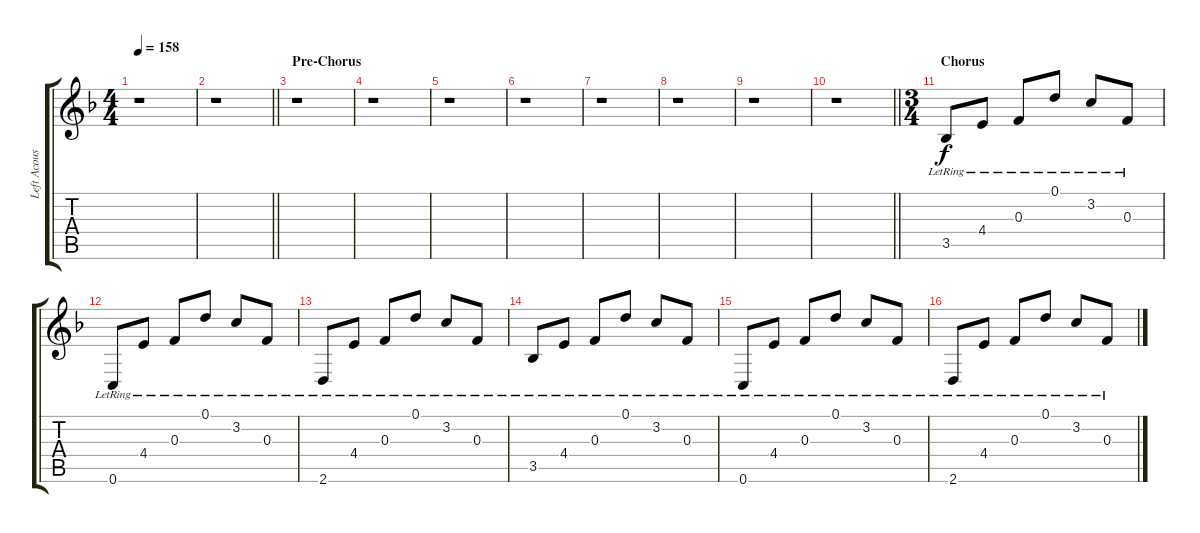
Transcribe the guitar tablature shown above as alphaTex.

\track ("Left Acoustic Guitar" "Left Acous") {instrument acousticguitarsteel}
\staff {score tabs}
\tuning (D4 A3 F3 C3 G2 C2) {hide}
\ts (4 4)
\tempo 158
\clef g2
\ks f
r.1{dy f} |
\barLineRight lightlight
r.1 |
\section ("" "Pre-Chorus")
r.1 |
r.1 |
r.1 |
r.1 |
r.1 |
r.1 |
r.1 |
\barLineRight lightlight
r.1 |
\ts (3 4)
\section ("" "Chorus")
3.5{lr}.8 4.4{lr}.8 0.3{lr}.8 0.1{lr}.8 3.2{lr}.8 0.3{lr}.8 |
0.6{lr}.8 4.4{lr}.8 0.3{lr}.8 0.1{lr}.8 3.2{lr}.8 0.3{lr}.8 |
2.6{lr}.8 4.4{lr}.8 0.3{lr}.8 0.1{lr}.8 3.2{lr}.8 0.3{lr}.8 |
3.5{lr}.8 4.4{lr}.8 0.3{lr}.8 0.1{lr}.8 3.2{lr}.8 0.3{lr}.8 |
0.6{lr}.8 4.4{lr}.8 0.3{lr}.8 0.1{lr}.8 3.2{lr}.8 0.3{lr}.8 |
2.6{lr}.8 4.4{lr}.8 0.3{lr}.8 0.1{lr}.8 3.2{lr}.8 0.3{lr}.8
